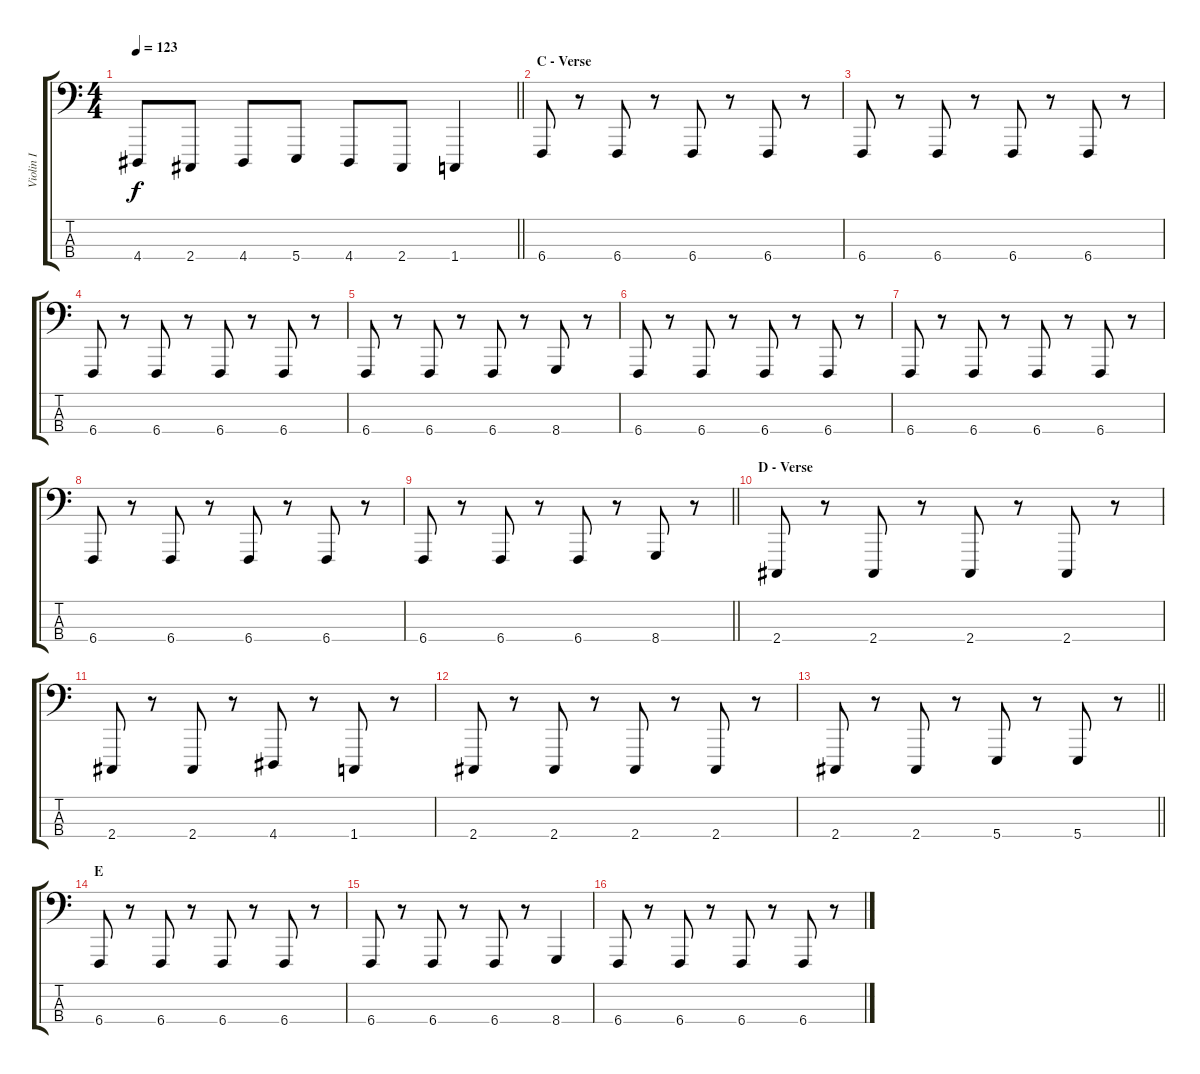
\track ("Violin I" "Violin I") {instrument cello}
\staff {score tabs}
\tuning (E2 B1 Gb1 B0) {hide}
\ts (4 4)
\tempo 123
\clef f4
\barLineRight lightlight
\ks c
4.4.8{dy f} 2.4.8 4.4.8 5.4.8 4.4.8 2.4.8 1.4.4 |
\section ("" "C - Verse")
6.4.8 r.8 6.4.8 r.8 6.4.8 r.8 6.4.8 r.8 |
6.4.8 r.8 6.4.8 r.8 6.4.8 r.8 6.4.8 r.8 |
6.4.8 r.8 6.4.8 r.8 6.4.8 r.8 6.4.8 r.8 |
6.4.8 r.8 6.4.8 r.8 6.4.8 r.8 8.4.8 r.8 |
6.4.8 r.8 6.4.8 r.8 6.4.8 r.8 6.4.8 r.8 |
6.4.8 r.8 6.4.8 r.8 6.4.8 r.8 6.4.8 r.8 |
6.4.8 r.8 6.4.8 r.8 6.4.8 r.8 6.4.8 r.8 |
\barLineRight lightlight
6.4.8 r.8 6.4.8 r.8 6.4.8 r.8 8.4.8 r.8 |
\section ("" "D - Verse")
2.4.8 r.8 2.4.8 r.8 2.4.8 r.8 2.4.8 r.8 |
2.4.8 r.8 2.4.8 r.8 4.4.8 r.8 1.4.8 r.8 |
2.4.8 r.8 2.4.8 r.8 2.4.8 r.8 2.4.8 r.8 |
\barLineRight lightlight
2.4.8 r.8 2.4.8 r.8 5.4.8 r.8 5.4.8 r.8 |
\section ("" "E")
6.4.8 r.8 6.4.8 r.8 6.4.8 r.8 6.4.8 r.8 |
6.4.8 r.8 6.4.8 r.8 6.4.8 r.8 8.4.4 |
6.4.8 r.8 6.4.8 r.8 6.4.8 r.8 6.4.8 r.8
